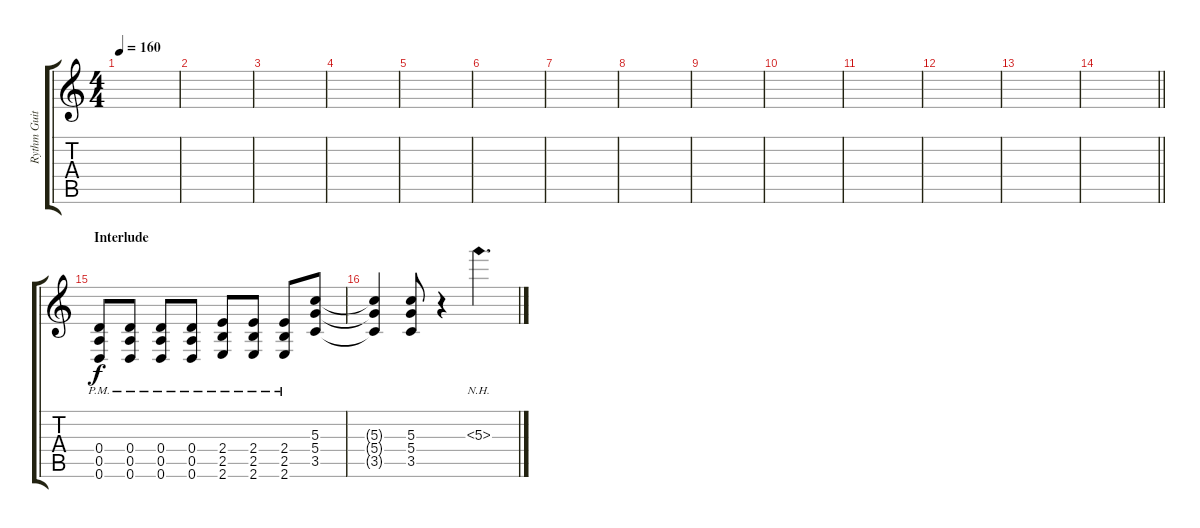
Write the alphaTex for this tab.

\track ("Rythm Guitar" "Rythm Guit") {instrument distortionguitar}
\staff {score tabs}
\tuning (E4 B3 G3 D3 A2 D2) {hide}
\ts (4 4)
\tempo 160
\clef g2
\ks c
|
|
|
|
|
|
|
|
|
|
|
|
|
\barLineRight lightlight
|
\section ("" "Interlude")
(0.4{pm} 0.5{pm} 0.6{pm}).8 (0.4{pm} 0.5{pm} 0.6{pm}).8 (0.4{pm} 0.5{pm} 0.6{pm}).8 (0.4{pm} 0.5{pm} 0.6{pm}).8 (2.4{pm} 2.5{pm} 2.6{pm}).8 (2.4{pm} 2.5{pm} 2.6{pm}).8 (2.4{pm} 2.5{pm} 2.6{pm}).8 (5.3 5.4 3.5).8 |
(5.3{t} 5.4{t} 3.5{t}).4 (5.3 5.4 3.5).8 r.4 5.3{nh}.4{d}
